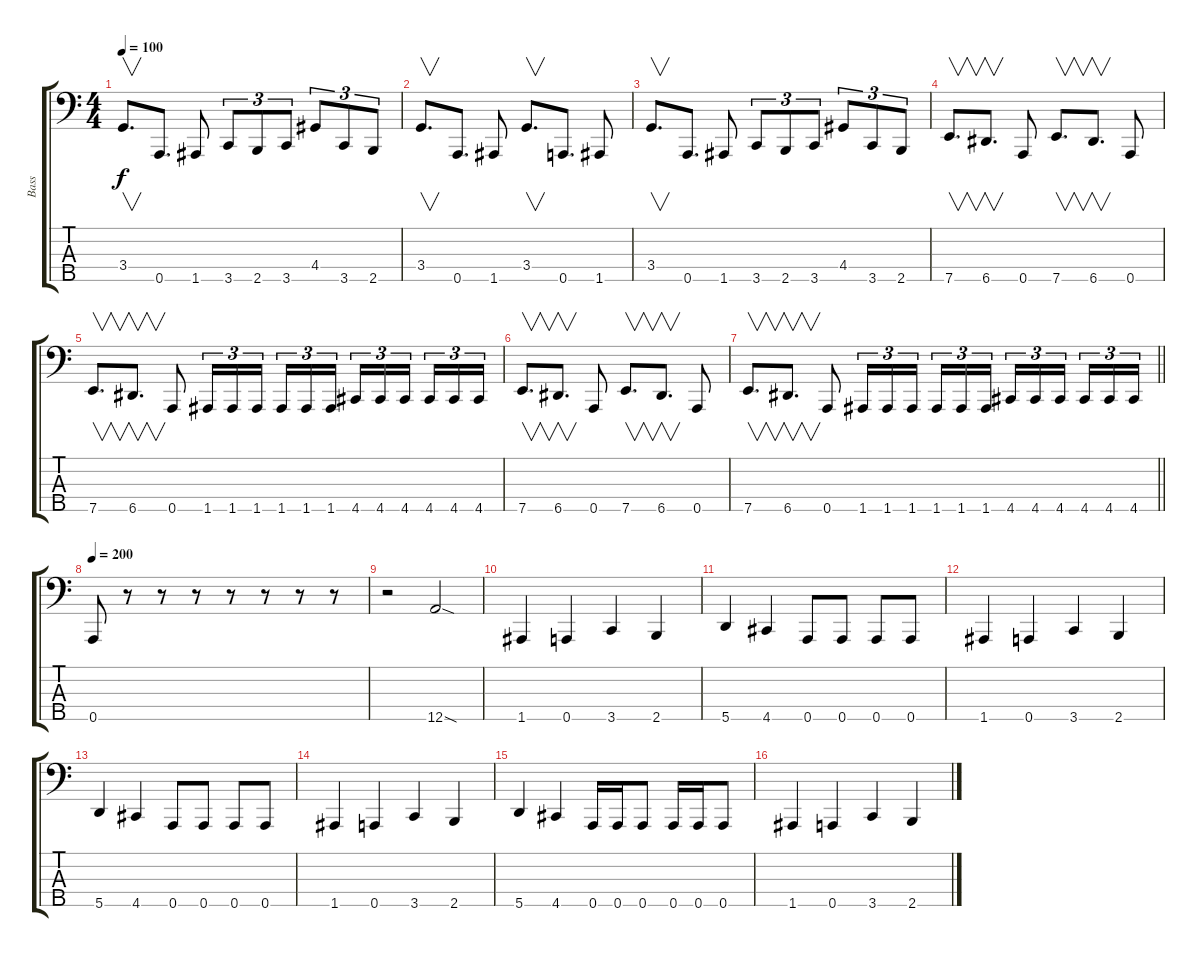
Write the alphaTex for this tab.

\track ("Bass" "Bass") {instrument slapbass1}
\staff {score tabs}
\tuning (G2 D2 A1 E1 A0) {hide}
\ts (4 4)
\tempo 100
\clef f4
\ks c
3.4.8{v d dy f} 0.5.8{d} 1.5.8 3.5.8{tu (3 2)} 2.5.8{tu (3 2)} 3.5.8{tu (3 2)} 4.4.8{tu (3 2)} 3.5.8{tu (3 2)} 2.5.8{tu (3 2)} |
3.4.8{v d} 0.5.8{d} 1.5.8 3.4.8{v d} 0.5.8{d} 1.5.8 |
3.4.8{v d} 0.5.8{d} 1.5.8 3.5.8{tu (3 2)} 2.5.8{tu (3 2)} 3.5.8{tu (3 2)} 4.4.8{tu (3 2)} 3.5.8{tu (3 2)} 2.5.8{tu (3 2)} |
7.5.8{v d} 6.5.8{v d} 0.5.8 7.5.8{v d} 6.5.8{v d} 0.5.8 |
7.5.8{v d} 6.5.8{v d} 0.5.8 1.5.16{tu (3 2)} 1.5.16{tu (3 2)} 1.5.16{tu (3 2) beam splitsecondary} 1.5.16{tu (3 2)} 1.5.16{tu (3 2)} 1.5.16{tu (3 2)} 4.5.16{tu (3 2)} 4.5.16{tu (3 2)} 4.5.16{tu (3 2) beam splitsecondary} 4.5.16{tu (3 2)} 4.5.16{tu (3 2)} 4.5.16{tu (3 2)} |
7.5.8{v d} 6.5.8{v d} 0.5.8 7.5.8{v d} 6.5.8{v d} 0.5.8 |
\barLineRight lightlight
7.5.8{v d} 6.5.8{v d} 0.5.8 1.5.16{tu (3 2)} 1.5.16{tu (3 2)} 1.5.16{tu (3 2) beam splitsecondary} 1.5.16{tu (3 2)} 1.5.16{tu (3 2)} 1.5.16{tu (3 2)} 4.5.16{tu (3 2)} 4.5.16{tu (3 2)} 4.5.16{tu (3 2) beam splitsecondary} 4.5.16{tu (3 2)} 4.5.16{tu (3 2)} 4.5.16{tu (3 2)} |
\tempo 200
0.5.8 r.8 r.8 r.8 r.8 r.8 r.8 r.8 |
r.2 12.5{sod}.2 |
1.5.4 0.5.4 3.5.4 2.5.4 |
5.5.4 4.5.4 0.5.8 0.5.8 0.5.8 0.5.8 |
1.5.4 0.5.4 3.5.4 2.5.4 |
5.5.4 4.5.4 0.5.8 0.5.8 0.5.8 0.5.8 |
1.5.4 0.5.4 3.5.4 2.5.4 |
5.5.4 4.5.4 0.5.16 0.5.16 0.5.8 0.5.16 0.5.16 0.5.8 |
1.5.4 0.5.4 3.5.4 2.5.4
